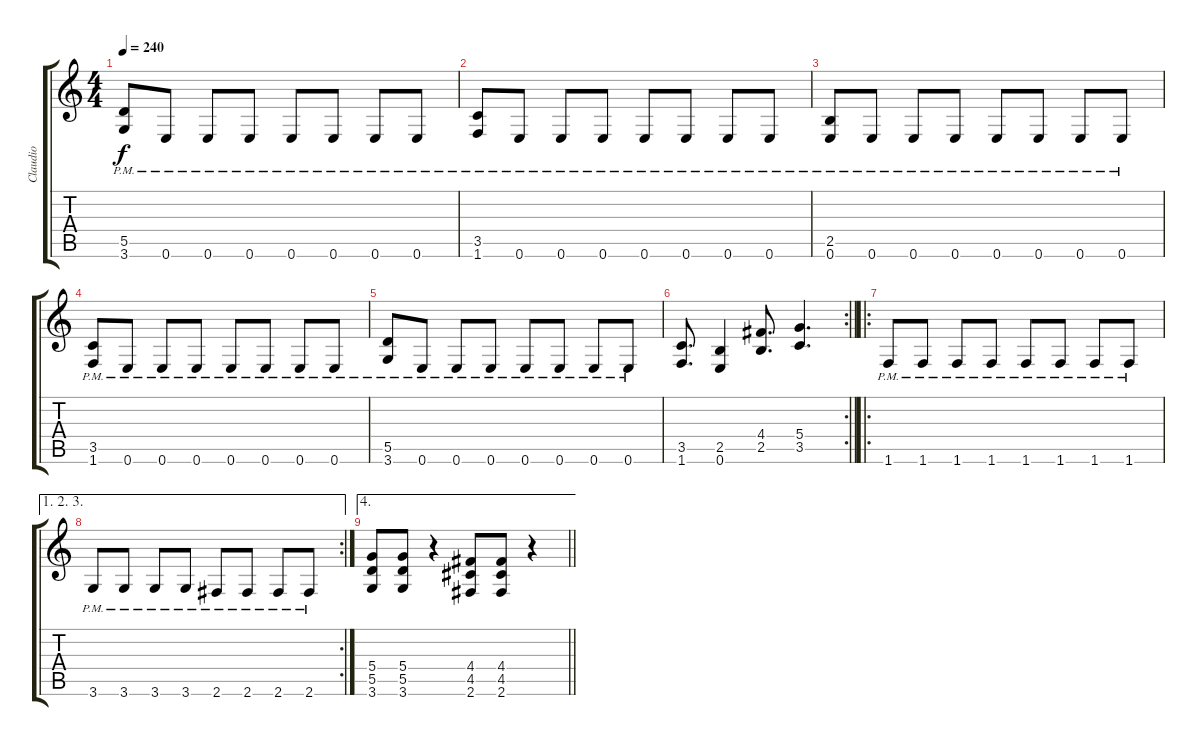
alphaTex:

\track ("Claudio" "Claudio") {instrument distortionguitar}
\staff {score tabs}
\tuning (E4 B3 G3 D3 A2 E2) {hide}
\ts (4 4)
\tempo 240
\clef g2
\ks c
(5.5{pm} 3.6{pm}).8{dy f} 0.6{pm}.8 0.6{pm}.8 0.6{pm}.8 0.6{pm}.8 0.6{pm}.8 0.6{pm}.8 0.6{pm}.8 |
(3.5{pm} 1.6{pm}).8 0.6{pm}.8 0.6{pm}.8 0.6{pm}.8 0.6{pm}.8 0.6{pm}.8 0.6{pm}.8 0.6{pm}.8 |
(2.5{pm} 0.6{pm}).8 0.6{pm}.8 0.6{pm}.8 0.6{pm}.8 0.6{pm}.8 0.6{pm}.8 0.6{pm}.8 0.6{pm}.8 |
(3.5{pm} 1.6{pm}).8 0.6{pm}.8 0.6{pm}.8 0.6{pm}.8 0.6{pm}.8 0.6{pm}.8 0.6{pm}.8 0.6{pm}.8 |
(5.5{pm} 3.6{pm}).8 0.6{pm}.8 0.6{pm}.8 0.6{pm}.8 0.6{pm}.8 0.6{pm}.8 0.6{pm}.8 0.6{pm}.8 |
\rc 2
\barLineRight lightlight
(3.5 1.6).8{d} (2.5 0.6).4 (4.4 2.5).8{d} (5.4 3.5).4{d} |
\ro
1.6{pm}.8 1.6{pm}.8 1.6{pm}.8 1.6{pm}.8 1.6{pm}.8 1.6{pm}.8 1.6{pm}.8 1.6{pm}.8 |
\ae (1 2 3)
\rc 2
3.6{pm}.8 3.6{pm}.8 3.6{pm}.8 3.6{pm}.8 2.6{pm}.8 2.6{pm}.8 2.6{pm}.8 2.6{pm}.8 |
\ae 4
\barLineRight lightlight
(5.4 5.5 3.6).8 (5.4 5.5 3.6).8 r.4 (4.4 4.5 2.6).8 (4.4 4.5 2.6).8 r.4
